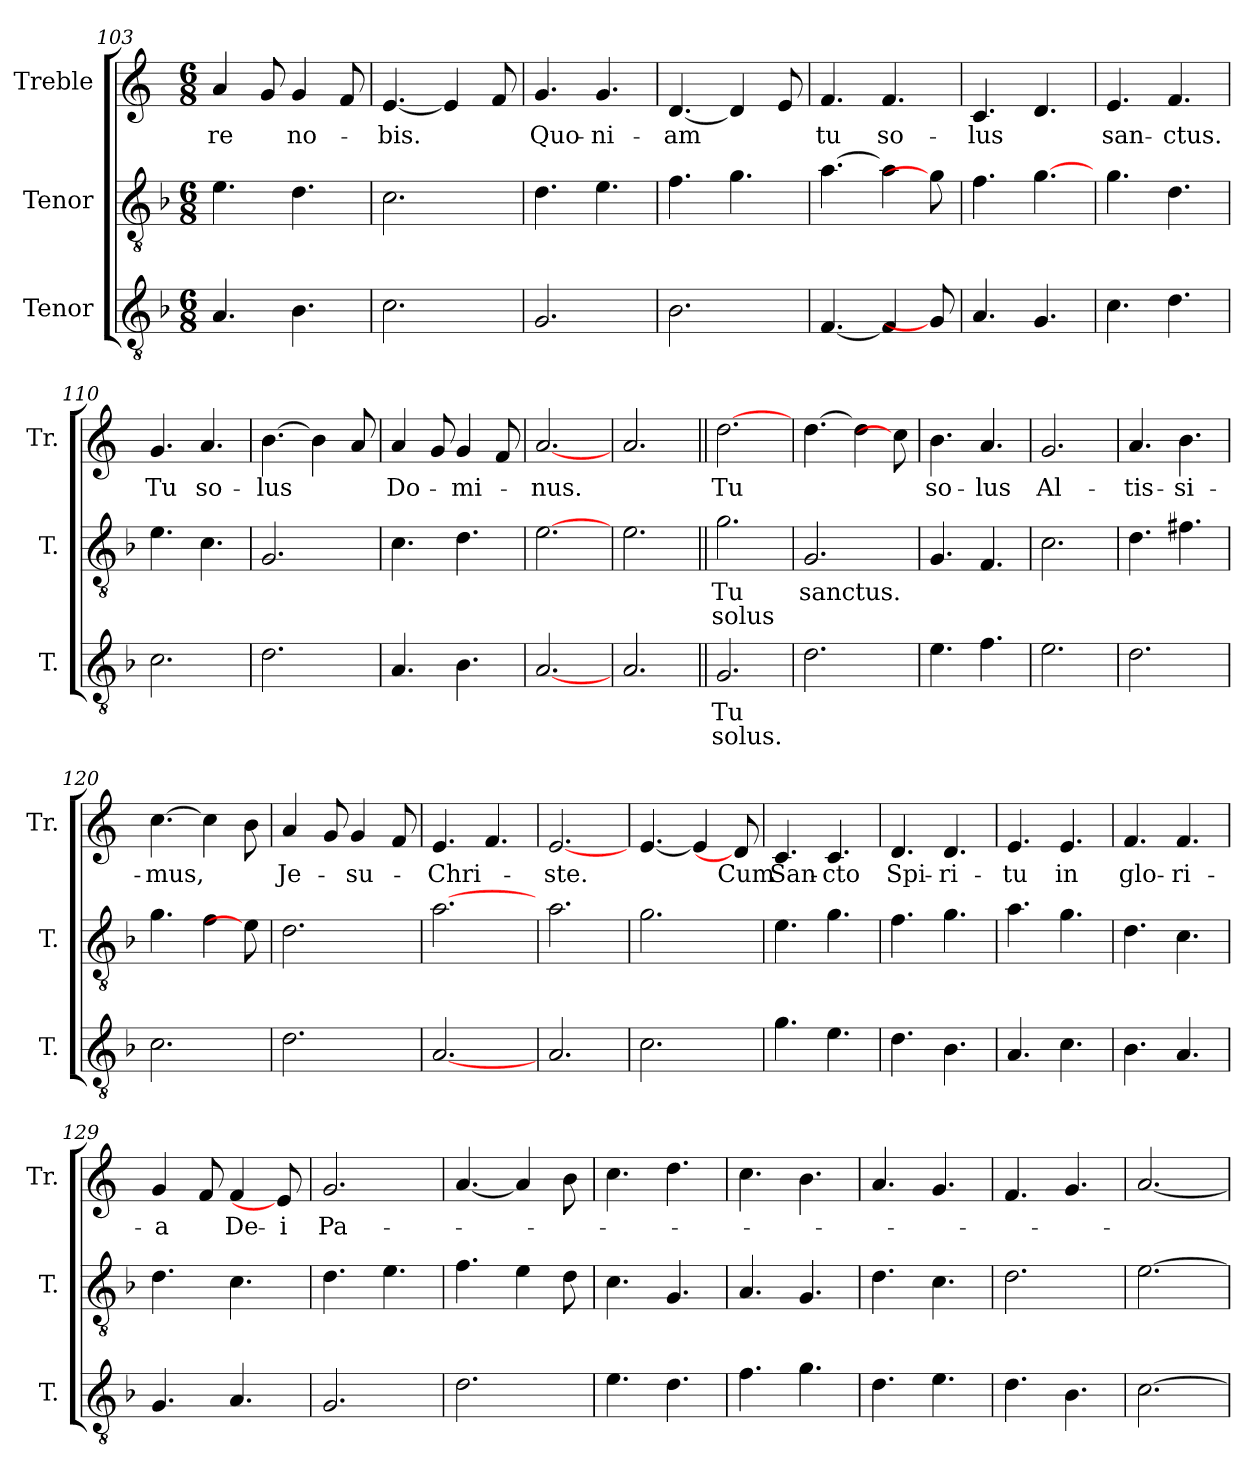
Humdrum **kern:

**kern	**text	**text	**kern	**text	**text	**kern	**text
*part3	*part3	*part3	*part2	*part2	*part2	*part1	*part1
*staff3	*staff3	*staff3	*staff2	*staff2	*staff2	*staff1	*staff1
*I"Tenor	*	*	*I"Tenor	*	*	*I"Treble	*
*I'T.	*	*	*I'T.	*	*	*I'Tr.	*
*clefGv2	*	*	*clefGv2	*	*	*clefG2	*
*ITrd7c12	*	*	*ITrd7c12	*	*	*	*
*k[b-]	*	*	*k[b-]	*	*	*k[]	*
*F:	*	*	*F:	*	*	*C:	*
*M6/8	*	*	*M6/8	*	*	*M6/8	*
=103	=103	=103	=103	=103	=103	=103	=103
!	!	!	!	!	!	!	!LO:LY:b:color=#000000
4.AAi/	.	.	4.Ei\	.	.	4ai/	-re
.	.	.	.	.	.	8gi/L	.
!	!	!	!	!	!	!	!LO:LY:b:color=#000000
4.BB-i\	.	.	4.Di\	.	.	4gi/	no-
.	.	.	.	.	.	8fi/L	.
=104	=104	=104	=104	=104	=104	=104	=104
!	!	!	!	!	!	!	!LO:LY:b:color=#000000
2.Ci\	.	.	2.Ci\	.	.	[4.ei/	-bis.
.	.	.	.	.	.	4ei/]	.
.	.	.	.	.	.	8fi/L	.
=105	=105	=105	=105	=105	=105	=105	=105
!	!	!	!	!	!	!	!LO:LY:b:color=#000000
2.GGi/	.	.	4.Di\	.	.	4.gi/	Quo-
!	!	!	!	!	!	!	!LO:LY:b:color=#000000
.	.	.	4.Ei\	.	.	4.gi/	-ni-
=106	=106	=106	=106	=106	=106	=106	=106
!	!	!	!	!	!	!	!LO:LY:b:color=#000000
2.BB-i\	.	.	4.Fi\	.	.	[4.di/	-am
.	.	.	4.Gi\	.	.	4di/]	.
.	.	.	.	.	.	8ei/L	.
=107	=107	=107	=107	=107	=107	=107	=107
!	!	!	!	!	!	!	!LO:LY:b:color=#000000
[4.FFi/	.	.	[4.Ai\	.	.	4.fi/	tu
!	!	!	!	!	!	!	!LO:LY:b:color=#000000
4FFi/]	.	.	4Ai\]	.	.	4.fi/	so-
8GGi/L]	.	.	8Gi\L]	.	.	.	.
=108	=108	=108	=108	=108	=108	=108	=108
!	!	!	!	!	!	!	!LO:LY:b:color=#000000
4.AAi/	.	.	4.Fi\	.	.	4.ci/	-lus
4.GGi/	.	.	[4.Gi\	.	.	4.di/	.
=109	=109	=109	=109	=109	=109	=109	=109
!	!	!	!	!	!	!	!LO:LY:b:color=#000000
4.Ci\	.	.	4.Gi\	.	.	4.ei/	san-
!	!	!	!	!	!	!	!LO:LY:b:color=#000000
4.Di\	.	.	4.Di\	.	.	4.fi/	-ctus.
!!LO:LB:g=z
=110	=110	=110	=110	=110	=110	=110	=110
!	!	!	!	!	!	!	!LO:LY:b:color=#000000
2.Ci\	.	.	4.Ei\	.	.	4.gi/	Tu
!	!	!	!	!	!	!	!LO:LY:b:color=#000000
.	.	.	4.Ci\	.	.	4.ai/	so-
=111	=111	=111	=111	=111	=111	=111	=111
!	!	!	!	!	!	!	!LO:LY:b:color=#000000
2.Di\	.	.	2.GGi/	.	.	[4.bi\	-lus
.	.	.	.	.	.	4bi\]	.
.	.	.	.	.	.	8ai/L	.
=112	=112	=112	=112	=112	=112	=112	=112
!	!	!	!	!	!	!	!LO:LY:b:color=#000000
4.AAi/	.	.	4.Ci\	.	.	4ai/	Do-
.	.	.	.	.	.	8gi/L	.
!	!	!	!	!	!	!	!LO:LY:b:color=#000000
4.BB-i\	.	.	4.Di\	.	.	4gi/	-mi-
.	.	.	.	.	.	8fi/L	.
=113	=113	=113	=113	=113	=113	=113	=113
!	!	!	!	!	!	!	!LO:LY:b:color=#000000
[2.AAi/	.	.	[2.Ei\	.	.	[2.ai/	-nus.
=114	=114	=114	=114	=114	=114	=114	=114
2.AAi/	.	.	2.Ei\	.	.	2.ai/	.
=115||	=115||	=115||	=115||	=115||	=115||	=115||	=115||
!	!LO:LY:b:color=#000000	!LO:LY:b:color=#000000	!	!LO:LY:b:color=#000000	!LO:LY:b:color=#000000	!	!LO:LY:b:color=#000000
2.GGi/	Tu	solus.	2.Gi\	Tu	solus	[2.ddi\	Tu
=116	=116	=116	=116	=116	=116	=116	=116
!	!	!	!	!LO:LY:b:color=#000000	!	!	!
2.Di\	.	.	2.GGi/	sanctus.	.	[4.ddi\	.
.	.	.	.	.	.	4ddi\]	.
.	.	.	.	.	.	8cci\L]	.
=117	=117	=117	=117	=117	=117	=117	=117
!	!	!	!	!	!	!	!LO:LY:b:color=#000000
4.Ei\	.	.	4.GGi/	.	.	4.bi\	so-
!	!	!	!	!	!	!	!LO:LY:b:color=#000000
4.Fi\	.	.	4.FFi/	.	.	4.ai/	-lus
=118	=118	=118	=118	=118	=118	=118	=118
!	!	!	!	!	!	!	!LO:LY:b:color=#000000
2.Ei\	.	.	2.Ci\	.	.	2.gi/	Al-
!!LO:LB:g=z
=119	=119	=119	=119	=119	=119	=119	=119
!	!	!	!	!	!	!	!LO:LY:b:color=#000000
2.Di\	.	.	4.Di\	.	.	4.ai/	-tis-
!	!	!	!	!	!	!	!LO:LY:b:color=#000000
.	.	.	4.F#Xi\	.	.	4.bi\	-si-
=120	=120	=120	=120	=120	=120	=120	=120
!	!	!	!	!	!	!	!LO:LY:b:color=#000000
2.Ci\	.	.	4.Gi\	.	.	[4.cci\	-mus,
.	.	.	4Fi\	.	.	4cci\]	.
.	.	.	8Ei\L]	.	.	8bi\L	.
=121	=121	=121	=121	=121	=121	=121	=121
!	!	!	!	!	!	!	!LO:LY:b:color=#000000
2.Di\	.	.	2.Di\	.	.	4ai/	Je-
.	.	.	.	.	.	8gi/L	.
!	!	!	!	!	!	!	!LO:LY:b:color=#000000
.	.	.	.	.	.	4gi/	-su-
.	.	.	.	.	.	8fi/L	.
=122	=122	=122	=122	=122	=122	=122	=122
!	!	!	!	!	!	!	!LO:LY:b:color=#000000
[2.AAi/	.	.	[2.Ai\	.	.	4.ei/	-Chri-
.	.	.	.	.	.	4.fi/	.
=123	=123	=123	=123	=123	=123	=123	=123
!	!	!	!	!	!	!	!LO:LY:b:color=#000000
2.AAi/	.	.	2.Ai\	.	.	[2.ei/	-ste.
=124	=124	=124	=124	=124	=124	=124	=124
2.Ci\	.	.	2.Gi\	.	.	[4.ei/	.
.	.	.	.	.	.	4ei/]	.
!	!	!	!	!	!	!	!LO:LY:b:color=#000000
.	.	.	.	.	.	8di/L]	Cum
=125	=125	=125	=125	=125	=125	=125	=125
!	!	!	!	!	!	!	!LO:LY:b:color=#000000
4.Gi\	.	.	4.Ei\	.	.	4.ci/	San-
!	!	!	!	!	!	!	!LO:LY:b:color=#000000
4.Ei\	.	.	4.Gi\	.	.	4.ci/	-cto
=126	=126	=126	=126	=126	=126	=126	=126
!	!	!	!	!	!	!	!LO:LY:b:color=#000000
4.Di\	.	.	4.Fi\	.	.	4.di/	Spi-
!	!	!	!	!	!	!	!LO:LY:b:color=#000000
4.BB-i\	.	.	4.Gi\	.	.	4.di/	-ri-
!!LO:PB:g=z
=127	=127	=127	=127	=127	=127	=127	=127
!	!	!	!	!	!	!	!LO:LY:b:color=#000000
4.AAi/	.	.	4.Ai\	.	.	4.ei/	-tu
!	!	!	!	!	!	!	!LO:LY:b:color=#000000
4.Ci\	.	.	4.Gi\	.	.	4.ei/	in
=128	=128	=128	=128	=128	=128	=128	=128
!	!	!	!	!	!	!	!LO:LY:b:color=#000000
4.BB-i\	.	.	4.Di\	.	.	4.fi/	glo-
!	!	!	!	!	!	!	!LO:LY:b:color=#000000
4.AAi/	.	.	4.Ci\	.	.	4.fi/	-ri-
=129	=129	=129	=129	=129	=129	=129	=129
!	!	!	!	!	!	!	!LO:LY:b:color=#000000
4.GGi/	.	.	4.Di\	.	.	4gi/	-a
.	.	.	.	.	.	8fi/L	.
!	!	!	!	!	!	!	!LO:LY:b:color=#000000
4.AAi/	.	.	4.Ci\	.	.	4fi/	De-
!	!	!	!	!	!	!	!LO:LY:b:color=#000000
.	.	.	.	.	.	8ei/L]	-i
=130	=130	=130	=130	=130	=130	=130	=130
!	!	!	!	!	!	!	!LO:LY:b:color=#000000
2.GGi/	.	.	4.Di\	.	.	2.gi/	Pa-
.	.	.	4.Ei\	.	.	.	.
=131	=131	=131	=131	=131	=131	=131	=131
2.Di\	.	.	4.Fi\	.	.	[4.ai/	.
.	.	.	4Ei\	.	.	4ai/]	.
.	.	.	8Di\L	.	.	8bi\L	.
=132	=132	=132	=132	=132	=132	=132	=132
4.Ei\	.	.	4.Ci\	.	.	4.cci\	.
4.Di\	.	.	4.GGi/	.	.	4.ddi\	.
=133	=133	=133	=133	=133	=133	=133	=133
4.Fi\	.	.	4.AAi/	.	.	4.cci\	.
4.Gi\	.	.	4.GGi/	.	.	4.bi\	.
=134	=134	=134	=134	=134	=134	=134	=134
4.Di\	.	.	4.Di\	.	.	4.ai/	.
4.Ei\	.	.	4.Ci\	.	.	4.gi/	.
=135	=135	=135	=135	=135	=135	=135	=135
4.Di\	.	.	2.Di\	.	.	4.fi/	.
4.BB-i\	.	.	.	.	.	4.gi/	.
!!LO:LB:g=z
=136	=136	=136	=136	=136	=136	=136	=136
[2.Ci\	.	.	[2.Ei\	.	.	[2.ai/	.
=	=	=	=	=	=	=	=
*-	*-	*-	*-	*-	*-	*-	*-
